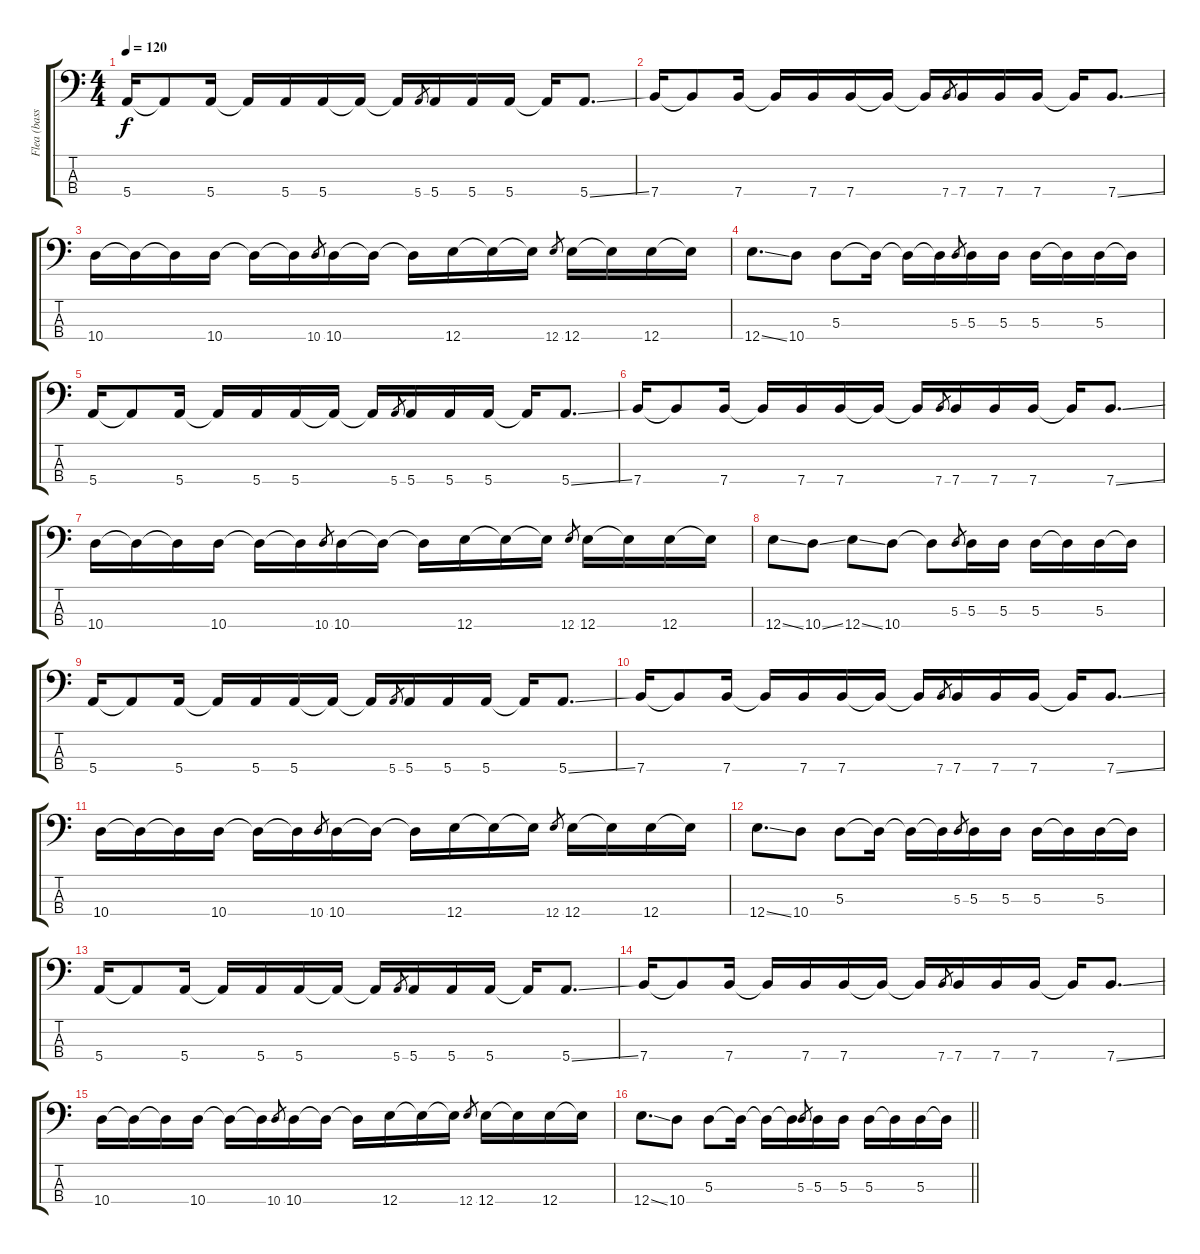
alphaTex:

\track ("Flea (bass)" "Flea (bass") {instrument electricbassfinger}
\staff {score tabs}
\tuning (G2 D2 A1 E1) {hide}
\ts (4 4)
\tempo 120
\clef f4
\ks c
5.4.16{dy f} 5.4{t}.8 5.4.16 5.4{t}.16 5.4.16 5.4.16 5.4{t}.16 5.4{t}.16 5.4.8{gr} 5.4.16 5.4.16 5.4.16 5.4{t}.16 5.4{ss}.8{d} |
7.4.16 7.4{t}.8 7.4.16 7.4{t}.16 7.4.16 7.4.16 7.4{t}.16 7.4{t}.16 7.4.8{gr} 7.4.16 7.4.16 7.4.16 7.4{t}.16 7.4{ss}.8{d} |
10.4.16 10.4{t}.16 10.4{t}.16 10.4.16 10.4{t}.16 10.4{t}.16 10.4.8{gr} 10.4.16 10.4{t}.16 10.4{t}.16 12.4.16 12.4{t}.16 12.4{t}.16 12.4.8{gr} 12.4.16 12.4{t}.16 12.4.16 12.4{t}.16 |
12.4{ss}.8{d} 10.4.8 5.3.8 5.3{t}.16 5.3{t}.16 5.3{t}.16 5.3.8{gr} 5.3.16 5.3.16 5.3.16 5.3{t}.16 5.3.16 5.3{t}.16 |
5.4.16 5.4{t}.8 5.4.16 5.4{t}.16 5.4.16 5.4.16 5.4{t}.16 5.4{t}.16 5.4.8{gr} 5.4.16 5.4.16 5.4.16 5.4{t}.16 5.4{ss}.8{d} |
7.4.16 7.4{t}.8 7.4.16 7.4{t}.16 7.4.16 7.4.16 7.4{t}.16 7.4{t}.16 7.4.8{gr} 7.4.16 7.4.16 7.4.16 7.4{t}.16 7.4{ss}.8{d} |
10.4.16 10.4{t}.16 10.4{t}.16 10.4.16 10.4{t}.16 10.4{t}.16 10.4.8{gr} 10.4.16 10.4{t}.16 10.4{t}.16 12.4.16 12.4{t}.16 12.4{t}.16 12.4.8{gr} 12.4.16 12.4{t}.16 12.4.16 12.4{t}.16 |
12.4{ss}.8 10.4{ss}.8 12.4{ss}.8 10.4.8 10.4{t}.8 5.3.8{gr} 5.3.16 5.3.16 5.3.16 5.3{t}.16 5.3.16 5.3{t}.16 |
5.4.16 5.4{t}.8 5.4.16 5.4{t}.16 5.4.16 5.4.16 5.4{t}.16 5.4{t}.16 5.4.8{gr} 5.4.16 5.4.16 5.4.16 5.4{t}.16 5.4{ss}.8{d} |
7.4.16 7.4{t}.8 7.4.16 7.4{t}.16 7.4.16 7.4.16 7.4{t}.16 7.4{t}.16 7.4.8{gr} 7.4.16 7.4.16 7.4.16 7.4{t}.16 7.4{ss}.8{d} |
10.4.16 10.4{t}.16 10.4{t}.16 10.4.16 10.4{t}.16 10.4{t}.16 10.4.8{gr} 10.4.16 10.4{t}.16 10.4{t}.16 12.4.16 12.4{t}.16 12.4{t}.16 12.4.8{gr} 12.4.16 12.4{t}.16 12.4.16 12.4{t}.16 |
12.4{ss}.8{d} 10.4.8 5.3.8 5.3{t}.16 5.3{t}.16 5.3{t}.16 5.3.8{gr} 5.3.16 5.3.16 5.3.16 5.3{t}.16 5.3.16 5.3{t}.16 |
5.4.16 5.4{t}.8 5.4.16 5.4{t}.16 5.4.16 5.4.16 5.4{t}.16 5.4{t}.16 5.4.8{gr} 5.4.16 5.4.16 5.4.16 5.4{t}.16 5.4{ss}.8{d} |
7.4.16 7.4{t}.8 7.4.16 7.4{t}.16 7.4.16 7.4.16 7.4{t}.16 7.4{t}.16 7.4.8{gr} 7.4.16 7.4.16 7.4.16 7.4{t}.16 7.4{ss}.8{d} |
10.4.16 10.4{t}.16 10.4{t}.16 10.4.16 10.4{t}.16 10.4{t}.16 10.4.8{gr} 10.4.16 10.4{t}.16 10.4{t}.16 12.4.16 12.4{t}.16 12.4{t}.16 12.4.8{gr} 12.4.16 12.4{t}.16 12.4.16 12.4{t}.16 |
\barLineRight lightlight
12.4{ss}.8{d} 10.4.8 5.3.8 5.3{t}.16 5.3{t}.16 5.3{t}.16 5.3.8{gr} 5.3.16 5.3.16 5.3.16 5.3{t}.16 5.3.16 5.3{t}.16
